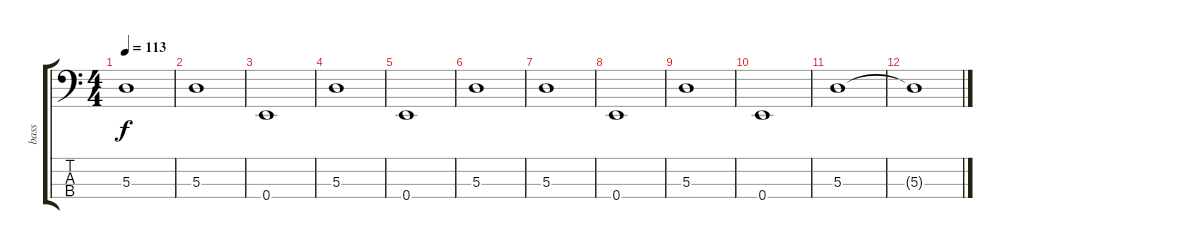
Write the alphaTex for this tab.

\track ("bass" "bass") {instrument electricbassfinger}
\staff {score tabs}
\tuning (G2 D2 A1 E1) {hide}
\ts (4 4)
\tempo 113
\clef f4
\ks c
5.3.1{dy f} |
5.3.1 |
0.4.1 |
5.3.1 |
0.4.1 |
5.3.1 |
5.3.1 |
0.4.1 |
5.3.1 |
0.4.1 |
5.3.1{volume 0} |
5.3{t}.1
